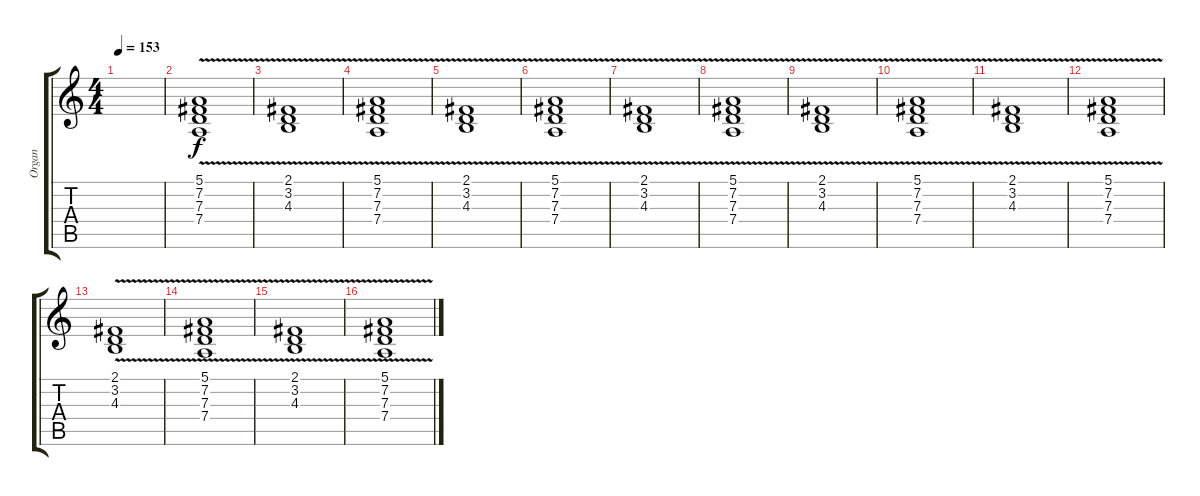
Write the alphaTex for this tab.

\track ("Organ" "Organ") {instrument drawbarorgan}
\staff {score tabs}
\tuning (E4 B3 G3 D3 A2 E2) {hide}
\ts (4 4)
\tempo 153
\clef g2
\ks c
|
(5.1 7.2 7.3{v} 7.4).1 |
(2.1 3.2 4.3{v}).1 |
(5.1 7.2 7.3{v} 7.4).1 |
(2.1 3.2 4.3{v}).1 |
(5.1 7.2 7.3{v} 7.4).1 |
(2.1 3.2 4.3{v}).1 |
(5.1 7.2 7.3{v} 7.4).1 |
(2.1 3.2 4.3{v}).1 |
(5.1 7.2 7.3{v} 7.4).1 |
(2.1 3.2 4.3{v}).1 |
(5.1 7.2 7.3{v} 7.4).1 |
(2.1 3.2 4.3{v}).1 |
(5.1 7.2 7.3{v} 7.4).1 |
(2.1 3.2 4.3{v}).1 |
(5.1 7.2 7.3{v} 7.4).1
